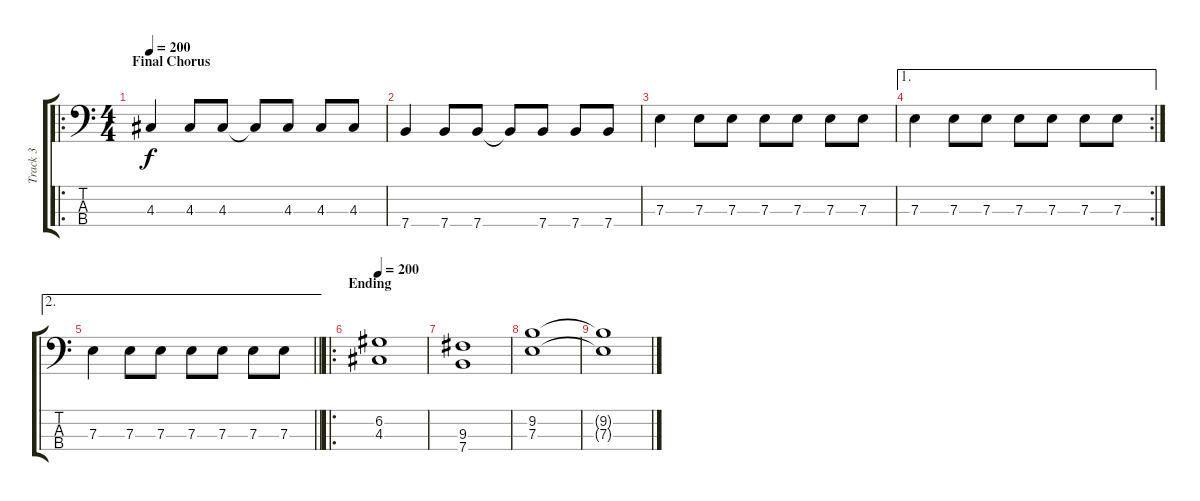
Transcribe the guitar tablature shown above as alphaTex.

\track ("Track 3" "Track 3") {instrument electricbassfinger}
\staff {score tabs}
\tuning (G2 D2 A1 E1) {hide}
\ro
\ts (4 4)
\section ("" "Final Chorus")
\tempo 200
\clef f4
\ks c
4.3.4{dy f} 4.3.8 4.3.8 4.3{t}.8 4.3.8 4.3.8 4.3.8 |
7.4.4 7.4.8 7.4.8 7.4{t}.8 7.4.8 7.4.8 7.4.8 |
7.3.4 7.3.8 7.3.8 7.3.8 7.3.8 7.3.8 7.3.8 |
\ae 1
\rc 2
7.3.4 7.3.8 7.3.8 7.3.8 7.3.8 7.3.8 7.3.8 |
\ae 2
\barLineRight lightlight
7.3.4 7.3.8 7.3.8 7.3.8 7.3.8 7.3.8 7.3.8 |
\ro
\section ("" "Ending")
\tempo 200
(6.2 4.3).1 |
(9.3 7.4).1 |
(9.2 7.3).1 |
(9.2{t} 7.3{t}).1
